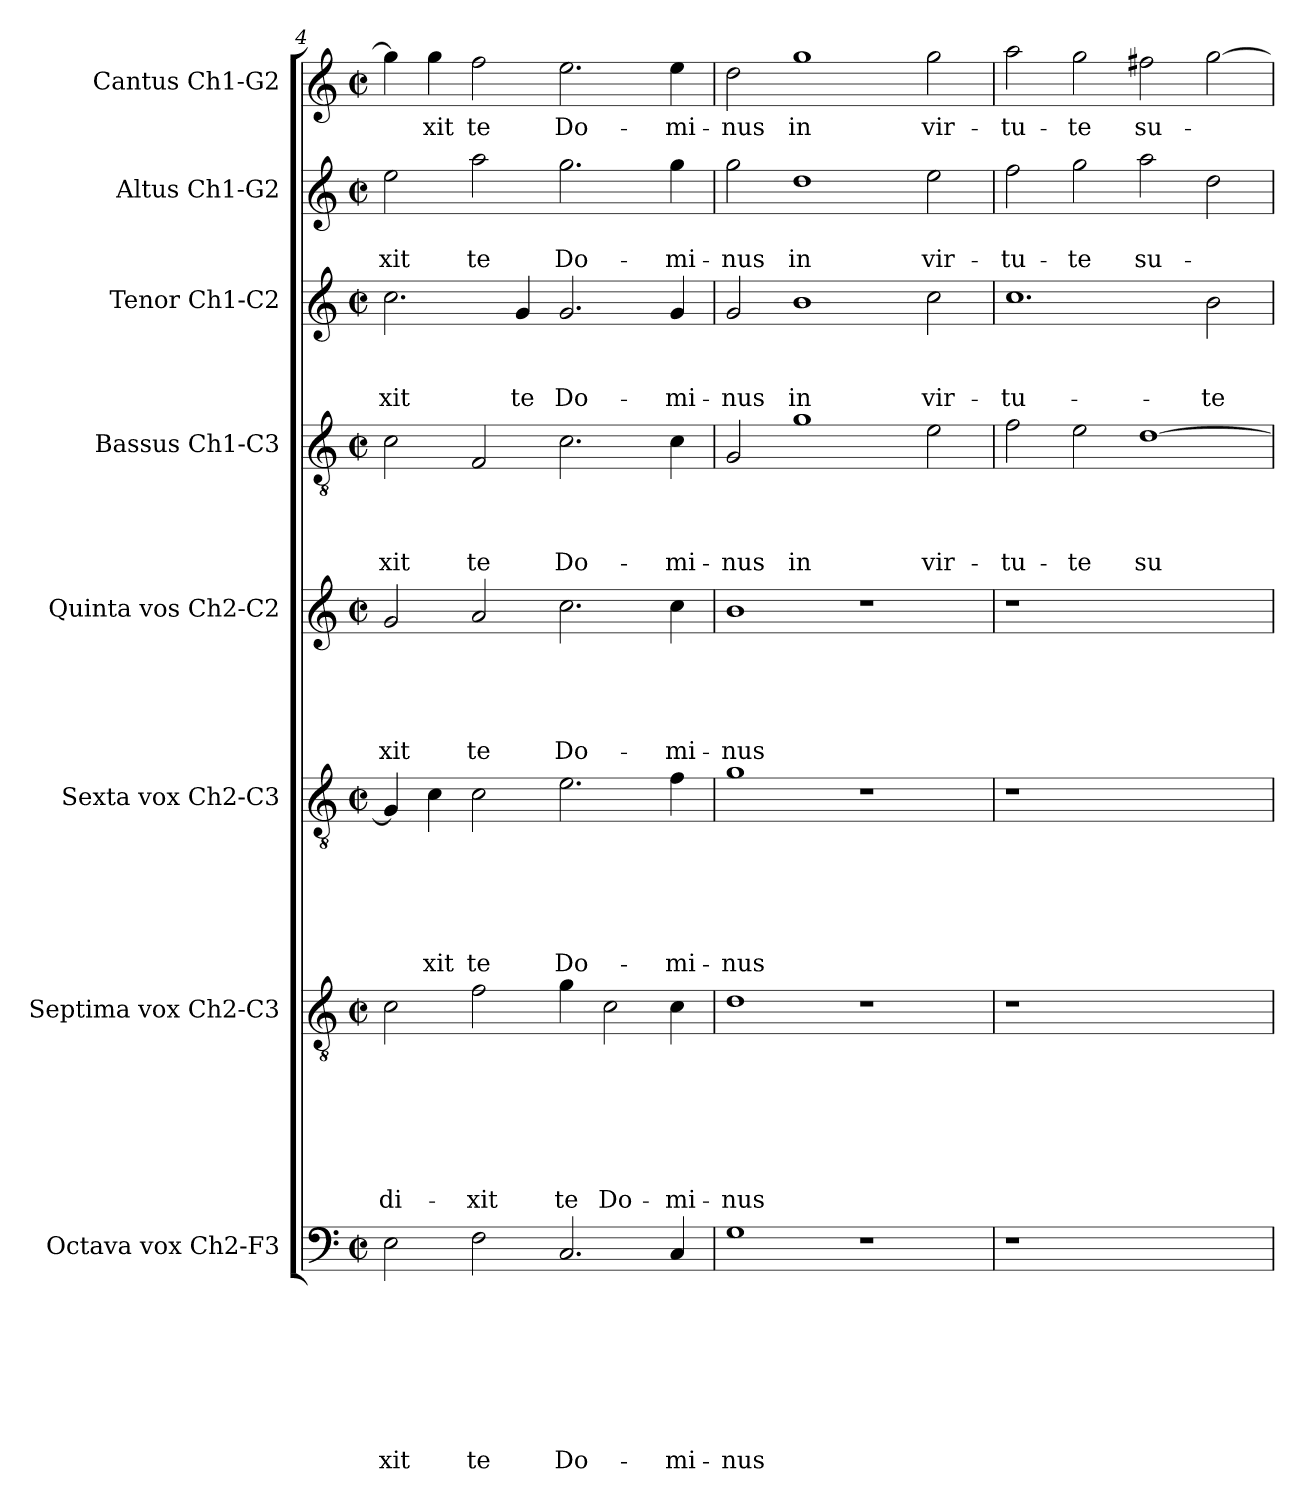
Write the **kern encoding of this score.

**kern	**text	**text	**text	**text	**text	**text	**text	**text	**kern	**text	**text	**text	**text	**text	**text	**text	**kern	**text	**text	**text	**text	**text	**text	**kern	**text	**text	**text	**text	**text	**kern	**text	**text	**text	**text	**kern	**text	**text	**text	**kern	**text	**text	**kern	**text
*part8	*part8	*part8	*part8	*part8	*part8	*part8	*part8	*part8	*part7	*part7	*part7	*part7	*part7	*part7	*part7	*part7	*part6	*part6	*part6	*part6	*part6	*part6	*part6	*part5	*part5	*part5	*part5	*part5	*part5	*part4	*part4	*part4	*part4	*part4	*part3	*part3	*part3	*part3	*part2	*part2	*part2	*part1	*part1
*staff8	*staff8	*staff8	*staff8	*staff8	*staff8	*staff8	*staff8	*staff8	*staff7	*staff7	*staff7	*staff7	*staff7	*staff7	*staff7	*staff7	*staff6	*staff6	*staff6	*staff6	*staff6	*staff6	*staff6	*staff5	*staff5	*staff5	*staff5	*staff5	*staff5	*staff4	*staff4	*staff4	*staff4	*staff4	*staff3	*staff3	*staff3	*staff3	*staff2	*staff2	*staff2	*staff1	*staff1
*I"Octava vox Ch2-F3	*	*	*	*	*	*	*	*	*I"Septima vox Ch2-C3	*	*	*	*	*	*	*	*I"Sexta vox Ch2-C3	*	*	*	*	*	*	*I"Quinta vos Ch2-C2	*	*	*	*	*	*I"Bassus Ch1-C3	*	*	*	*	*I"Tenor Ch1-C2	*	*	*	*I"Altus Ch1-G2	*	*	*I"Cantus Ch1-G2	*
*	*	*	*	*	*	*	*	*	*	*	*	*	*	*	*	*	*	*	*	*	*	*	*	*	*	*	*	*	*	*I'B	*	*	*	*	*I'T	*	*	*	*I'A	*	*	*I'C	*
*clefF4	*	*	*	*	*	*	*	*	*clefGv2	*	*	*	*	*	*	*	*clefGv2	*	*	*	*	*	*	*clefG2	*	*	*	*	*	*clefGv2	*	*	*	*	*clefG2	*	*	*	*clefG2	*	*	*clefG2	*
*k[]	*	*	*	*	*	*	*	*	*k[]	*	*	*	*	*	*	*	*k[]	*	*	*	*	*	*	*k[]	*	*	*	*	*	*k[]	*	*	*	*	*k[]	*	*	*	*k[]	*	*	*k[]	*
*C:	*	*	*	*	*	*	*	*	*C:	*	*	*	*	*	*	*	*C:	*	*	*	*	*	*	*C:	*	*	*	*	*	*C:	*	*	*	*	*C:	*	*	*	*C:	*	*	*C:	*
*M2/2	*	*	*	*	*	*	*	*	*M2/2	*	*	*	*	*	*	*	*M2/2	*	*	*	*	*	*	*M2/2	*	*	*	*	*	*M2/2	*	*	*	*	*M2/2	*	*	*	*M2/2	*	*	*M2/2	*
*met(c|)	*	*	*	*	*	*	*	*	*met(c|)	*	*	*	*	*	*	*	*met(c|)	*	*	*	*	*	*	*met(c|)	*	*	*	*	*	*met(c|)	*	*	*	*	*met(c|)	*	*	*	*met(c|)	*	*	*met(c|)	*
=4	=4	=4	=4	=4	=4	=4	=4	=4	=4	=4	=4	=4	=4	=4	=4	=4	=4	=4	=4	=4	=4	=4	=4	=4	=4	=4	=4	=4	=4	=4	=4	=4	=4	=4	=4	=4	=4	=4	=4	=4	=4	=4	=4
!	!	!	!	!	!	!	!	!LO:LY:b	!	!	!	!	!	!	!	!LO:LY:b	!	!	!	!	!	!	!	!	!	!	!	!	!LO:LY:b	!	!	!	!	!LO:LY:b	!	!	!	!LO:LY:b	!	!	!LO:LY:b	!	!
2E\	.	.	.	.	.	.	.	-xit	2c\	.	.	.	.	.	.	-di-	4G/]	.	.	.	.	.	.	2g/	.	.	.	.	-xit	2c\	.	.	.	-xit	2.cc\	.	.	-xit	2ee\	.	-xit	4gg\]	.
!	!	!	!	!	!	!	!	!	!	!	!	!	!	!	!	!	!	!	!	!	!	!	!LO:LY:b	!	!	!	!	!	!	!	!	!	!	!	!	!	!	!	!	!	!	!	!LO:LY:b
.	.	.	.	.	.	.	.	.	.	.	.	.	.	.	.	.	4c\	.	.	.	.	.	-xit	.	.	.	.	.	.	.	.	.	.	.	.	.	.	.	.	.	.	4gg\	-xit
!	!	!	!	!	!	!	!	!LO:LY:b	!	!	!	!	!	!	!	!LO:LY:b	!	!	!	!	!	!	!LO:LY:b	!	!	!	!	!	!LO:LY:b	!	!	!	!	!LO:LY:b	!	!	!	!	!	!	!LO:LY:b	!	!LO:LY:b
2F\	.	.	.	.	.	.	.	te	2f\	.	.	.	.	.	.	-xit	2c\	.	.	.	.	.	te	2a/	.	.	.	.	te	2F/	.	.	.	te	.	.	.	.	2aa\	.	te	2ff\	te
!	!	!	!	!	!	!	!	!	!	!	!	!	!	!	!	!	!	!	!	!	!	!	!	!	!	!	!	!	!	!	!	!	!	!	!	!	!	!LO:LY:b	!	!	!	!	!
.	.	.	.	.	.	.	.	.	.	.	.	.	.	.	.	.	.	.	.	.	.	.	.	.	.	.	.	.	.	.	.	.	.	.	4g/	.	.	te	.	.	.	.	.
!	!	!	!	!	!	!	!	!LO:LY:b	!	!	!	!	!	!	!	!LO:LY:b	!	!	!	!	!	!	!LO:LY:b	!	!	!	!	!	!LO:LY:b	!	!	!	!	!LO:LY:b	!	!	!	!LO:LY:b	!	!	!LO:LY:b	!	!LO:LY:b
2.C/	.	.	.	.	.	.	.	Do-	4g\	.	.	.	.	.	.	te	2.e\	.	.	.	.	.	Do-	2.cc\	.	.	.	.	Do-	2.c\	.	.	.	Do-	2.g/	.	.	Do-	2.gg\	.	Do-	2.ee\	Do-
!	!	!	!	!	!	!	!	!	!	!	!	!	!	!	!	!LO:LY:b	!	!	!	!	!	!	!	!	!	!	!	!	!	!	!	!	!	!	!	!	!	!	!	!	!	!	!
.	.	.	.	.	.	.	.	.	2c\	.	.	.	.	.	.	Do-	.	.	.	.	.	.	.	.	.	.	.	.	.	.	.	.	.	.	.	.	.	.	.	.	.	.	.
!	!	!	!	!	!	!	!	!LO:LY:b	!	!	!	!	!	!	!	!LO:LY:b	!	!	!	!	!	!	!LO:LY:b	!	!	!	!	!	!LO:LY:b	!	!	!	!	!LO:LY:b	!	!	!	!LO:LY:b	!	!	!LO:LY:b	!	!LO:LY:b
4C/	.	.	.	.	.	.	.	-mi-	4c\	.	.	.	.	.	.	-mi-	4f\	.	.	.	.	.	-mi-	4cc\	.	.	.	.	-mi-	4c\	.	.	.	-mi-	4g/	.	.	-mi-	4gg\	.	-mi-	4ee\	-mi-
=5	=5	=5	=5	=5	=5	=5	=5	=5	=5	=5	=5	=5	=5	=5	=5	=5	=5	=5	=5	=5	=5	=5	=5	=5	=5	=5	=5	=5	=5	=5	=5	=5	=5	=5	=5	=5	=5	=5	=5	=5	=5	=5	=5
!	!	!	!	!	!	!	!	!LO:LY:b	!	!	!	!	!	!	!	!LO:LY:b	!	!	!	!	!	!	!LO:LY:b	!	!	!	!	!	!LO:LY:b	!	!	!	!	!LO:LY:b	!	!	!	!LO:LY:b	!	!	!LO:LY:b	!	!LO:LY:b
1G	.	.	.	.	.	.	.	-nus	1d	.	.	.	.	.	.	-nus	1g	.	.	.	.	.	-nus	1b	.	.	.	.	-nus	2G/	.	.	.	-nus	2g/	.	.	-nus	2gg\	.	-nus	2dd\	-nus
!	!	!	!	!	!	!	!	!	!	!	!	!	!	!	!	!	!	!	!	!	!	!	!	!	!	!	!	!	!	!	!	!	!	!LO:LY:b	!	!	!	!LO:LY:b	!	!	!LO:LY:b	!	!LO:LY:b
.	.	.	.	.	.	.	.	.	.	.	.	.	.	.	.	.	.	.	.	.	.	.	.	.	.	.	.	.	.	1g	.	.	.	in	1b	.	.	in	1dd	.	in	1gg	in
1r	.	.	.	.	.	.	.	.	1r	.	.	.	.	.	.	.	1r	.	.	.	.	.	.	1r	.	.	.	.	.	.	.	.	.	.	.	.	.	.	.	.	.	.	.
!	!	!	!	!	!	!	!	!	!	!	!	!	!	!	!	!	!	!	!	!	!	!	!	!	!	!	!	!	!	!	!	!	!	!LO:LY:b	!	!	!	!LO:LY:b	!	!	!LO:LY:b	!	!LO:LY:b
.	.	.	.	.	.	.	.	.	.	.	.	.	.	.	.	.	.	.	.	.	.	.	.	.	.	.	.	.	.	2e\	.	.	.	vir-	2cc\	.	.	vir-	2ee\	.	vir-	2gg\	vir-
!!LO:LB:g=z
=6	=6	=6	=6	=6	=6	=6	=6	=6	=6	=6	=6	=6	=6	=6	=6	=6	=6	=6	=6	=6	=6	=6	=6	=6	=6	=6	=6	=6	=6	=6	=6	=6	=6	=6	=6	=6	=6	=6	=6	=6	=6	=6	=6
!	!	!	!	!	!	!	!	!	!	!	!	!	!	!	!	!	!	!	!	!	!	!	!	!	!	!	!	!	!	!	!	!	!	!LO:LY:b	!	!	!	!LO:LY:b	!	!	!LO:LY:b	!	!LO:LY:b
1r	.	.	.	.	.	.	.	.	1r	.	.	.	.	.	.	.	1r	.	.	.	.	.	.	1r	.	.	.	.	.	2f\	.	.	.	-tu-	1.cc	.	.	-tu-	2ff\	.	-tu-	2aa\	-tu-
!	!	!	!	!	!	!	!	!	!	!	!	!	!	!	!	!	!	!	!	!	!	!	!	!	!	!	!	!	!	!	!	!	!	!LO:LY:b	!	!	!	!	!	!	!LO:LY:b	!	!LO:LY:b
.	.	.	.	.	.	.	.	.	.	.	.	.	.	.	.	.	.	.	.	.	.	.	.	.	.	.	.	.	.	2e\	.	.	.	-te	.	.	.	.	2gg\	.	-te	2gg\	-te
!	!	!	!	!	!	!	!	!	!	!	!	!	!	!	!	!	!	!	!	!	!	!	!	!	!	!	!	!	!	!	!	!	!	!LO:LY:b	!	!	!	!	!	!	!LO:LY:b	!	!LO:LY:b
1ryy	.	.	.	.	.	.	.	.	1ryy	.	.	.	.	.	.	.	1ryy	.	.	.	.	.	.	1ryy	.	.	.	.	.	[1d	.	.	.	su-	.	.	.	.	2aa\	.	su-	2ff#X\	su-
!	!	!	!	!	!	!	!	!	!	!	!	!	!	!	!	!	!	!	!	!	!	!	!	!	!	!	!	!	!	!	!	!	!	!	!	!	!	!LO:LY:b	!	!	!	!	!
.	.	.	.	.	.	.	.	.	.	.	.	.	.	.	.	.	.	.	.	.	.	.	.	.	.	.	.	.	.	.	.	.	.	.	2b\	.	.	-te	2dd\	.	.	[2gg\	.
=	=	=	=	=	=	=	=	=	=	=	=	=	=	=	=	=	=	=	=	=	=	=	=	=	=	=	=	=	=	=	=	=	=	=	=	=	=	=	=	=	=	=	=
*-	*-	*-	*-	*-	*-	*-	*-	*-	*-	*-	*-	*-	*-	*-	*-	*-	*-	*-	*-	*-	*-	*-	*-	*-	*-	*-	*-	*-	*-	*-	*-	*-	*-	*-	*-	*-	*-	*-	*-	*-	*-	*-	*-
